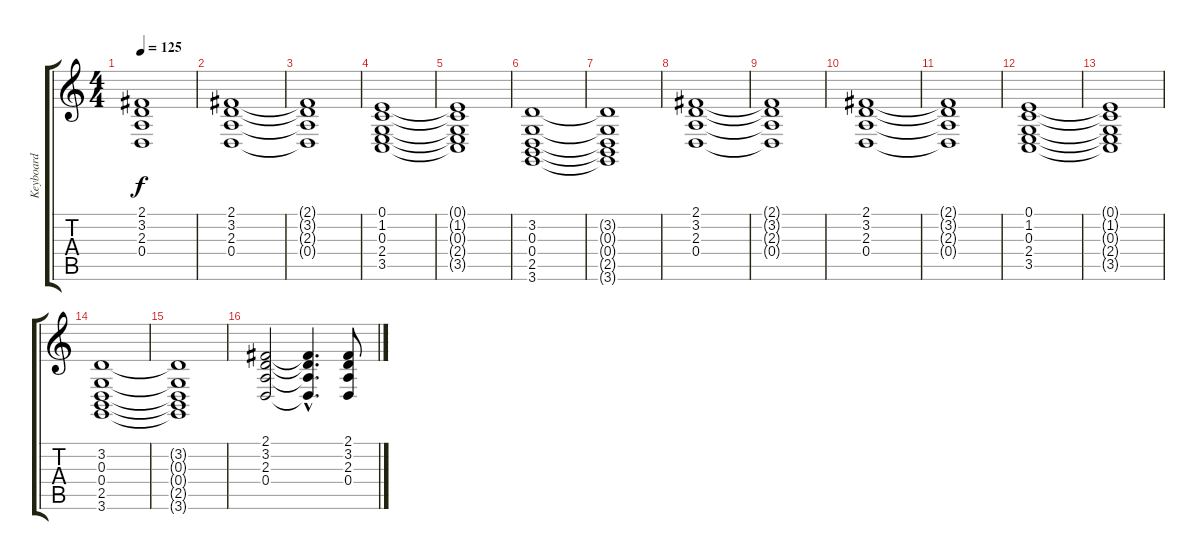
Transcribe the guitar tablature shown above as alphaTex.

\track ("Keyboard" "Keyboard") {instrument synthstrings1}
\staff {score tabs}
\tuning (E4 B3 G3 D3 A2 E2) {hide}
\ts (4 4)
\tempo 125
\clef g2
\ks c
(2.1{t} 3.2{t} 2.3{t} 0.4{t}).1{dy f} |
(2.1 3.2 2.3 0.4).1 |
(2.1{t} 3.2{t} 2.3{t} 0.4{t}).1 |
(0.1 1.2 0.3 2.4 3.5).1 |
(0.1{t} 1.2{t} 0.3{t} 2.4{t} 3.5{t}).1 |
(3.2 0.3 0.4 2.5 3.6).1 |
(3.2{t} 0.3{t} 0.4{t} 2.5{t} 3.6{t}).1 |
(2.1 3.2 2.3 0.4).1 |
(2.1{t} 3.2{t} 2.3{t} 0.4{t}).1 |
(2.1 3.2 2.3 0.4).1 |
(2.1{t} 3.2{t} 2.3{t} 0.4{t}).1 |
(0.1 1.2 0.3 2.4 3.5).1 |
(0.1{t} 1.2{t} 0.3{t} 2.4{t} 3.5{t}).1 |
(3.2 0.3 0.4 2.5 3.6).1 |
(3.2{t} 0.3{t} 0.4{t} 2.5{t} 3.6{t}).1 |
(2.1 3.2 2.3 0.4).2 (2.1{hac t} 3.2{hac t} 2.3{hac t} 0.4{hac t}).4{d} (2.1 3.2 2.3 0.4).8
